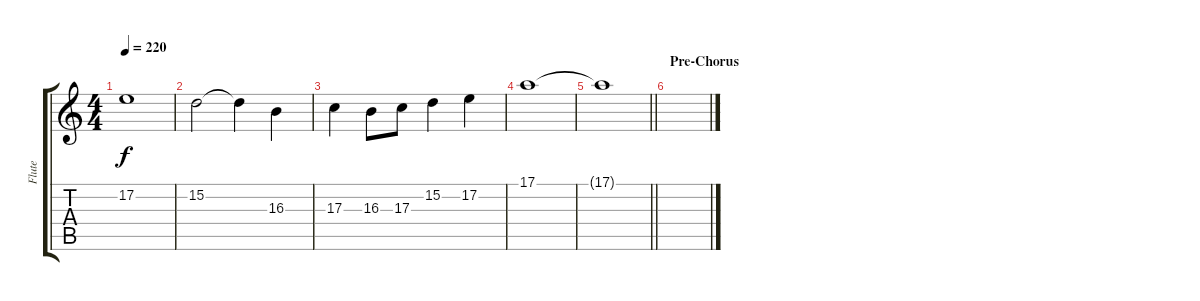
\track ("Flute" "Flute") {instrument flute}
\staff {score tabs}
\tuning (E4 B3 G3 D3 A2 E2) {hide}
\ts (4 4)
\tempo 220
\clef g2
\ks c
17.2{t}.1{dy f} |
15.2.2 15.2{t}.4 16.3.4 |
17.3.4 16.3.8 17.3.8 15.2.4 17.2.4 |
17.1.1 |
\barLineRight lightlight
17.1{t}.1 |
\section ("" "Pre-Chorus")
